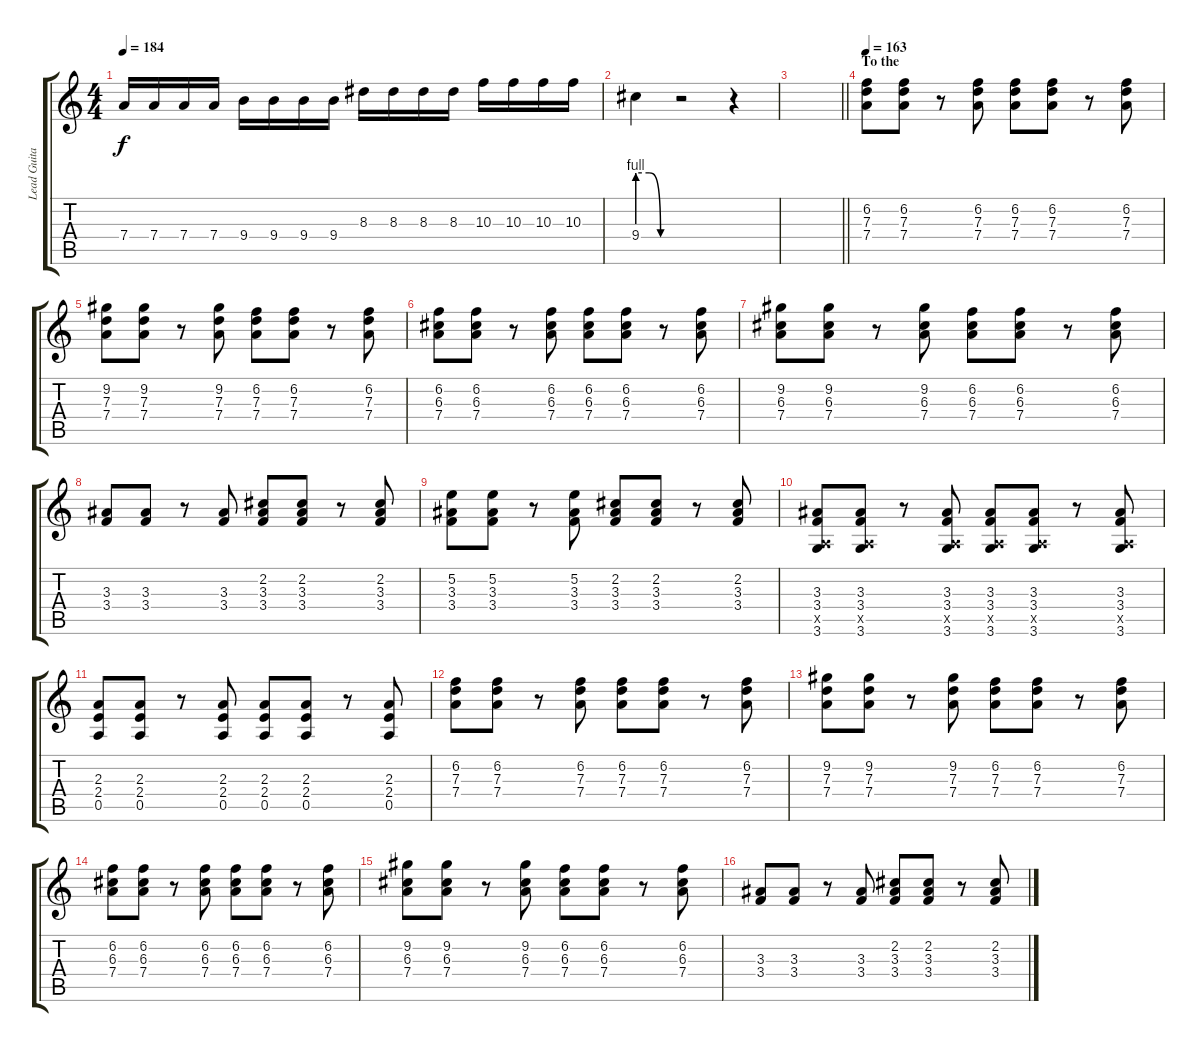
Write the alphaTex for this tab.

\track ("Lead Guitar" "Lead Guita") {instrument distortionguitar}
\staff {score tabs}
\tuning (E4 B3 G3 D3 A2 E2) {hide}
\ts (4 4)
\tempo 184
\clef g2
\ks c
7.4.16{dy f} 7.4.16 7.4.16 7.4.16 9.4.16 9.4.16 9.4.16 9.4.16 8.3.16 8.3.16 8.3.16 8.3.16 10.3.16 10.3.16 10.3.16 10.3.16 |
9.4{be (custom 0 4 20 4 40 0 60 0)}.4 r.2 r.4 |
\barLineRight lightlight
|
\section ("" "To the")
\tempo 163
(6.2 7.3 7.4).8{volume 13 instrument overdrivenguitar} (6.2 7.3 7.4).8 r.8 (6.2 7.3 7.4).8 (6.2 7.3 7.4).8 (6.2 7.3 7.4).8 r.8 (6.2 7.3 7.4).8 |
(9.2 7.3 7.4).8 (9.2 7.3 7.4).8 r.8 (9.2 7.3 7.4).8 (6.2 7.3 7.4).8 (6.2 7.3 7.4).8 r.8 (6.2 7.3 7.4).8 |
(6.2 6.3 7.4).8 (6.2 6.3 7.4).8 r.8 (6.2 6.3 7.4).8 (6.2 6.3 7.4).8 (6.2 6.3 7.4).8 r.8 (6.2 6.3 7.4).8 |
(9.2 6.3 7.4).8 (9.2 6.3 7.4).8 r.8 (9.2 6.3 7.4).8 (6.2 6.3 7.4).8 (6.2 6.3 7.4).8 r.8 (6.2 6.3 7.4).8 |
(3.3 3.4).8 (3.3 3.4).8 r.8 (3.3 3.4).8 (2.2 3.3 3.4).8 (2.2 3.3 3.4).8 r.8 (2.2 3.3 3.4).8 |
(5.2 3.3 3.4).8 (5.2 3.3 3.4).8 r.8 (5.2 3.3 3.4).8 (2.2 3.3 3.4).8 (2.2 3.3 3.4).8 r.8 (2.2 3.3 3.4).8 |
(3.3 3.4 0.5{x} 3.6).8 (3.3 3.4 0.5{x} 3.6).8 r.8 (3.3 3.4 0.5{x} 3.6).8 (3.3 3.4 0.5{x} 3.6).8 (3.3 3.4 0.5{x} 3.6).8 r.8 (3.3 3.4 0.5{x} 3.6).8 |
(2.3 2.4 0.5).8 (2.3 2.4 0.5).8 r.8 (2.3 2.4 0.5).8 (2.3 2.4 0.5).8 (2.3 2.4 0.5).8 r.8 (2.3 2.4 0.5).8 |
(6.2 7.3 7.4).8 (6.2 7.3 7.4).8 r.8 (6.2 7.3 7.4).8 (6.2 7.3 7.4).8 (6.2 7.3 7.4).8 r.8 (6.2 7.3 7.4).8 |
(9.2 7.3 7.4).8 (9.2 7.3 7.4).8 r.8 (9.2 7.3 7.4).8 (6.2 7.3 7.4).8 (6.2 7.3 7.4).8 r.8 (6.2 7.3 7.4).8 |
(6.2 6.3 7.4).8 (6.2 6.3 7.4).8 r.8 (6.2 6.3 7.4).8 (6.2 6.3 7.4).8 (6.2 6.3 7.4).8 r.8 (6.2 6.3 7.4).8 |
(9.2 6.3 7.4).8 (9.2 6.3 7.4).8 r.8 (9.2 6.3 7.4).8 (6.2 6.3 7.4).8 (6.2 6.3 7.4).8 r.8 (6.2 6.3 7.4).8 |
(3.3 3.4).8 (3.3 3.4).8 r.8 (3.3 3.4).8 (2.2 3.3 3.4).8 (2.2 3.3 3.4).8 r.8 (2.2 3.3 3.4).8
